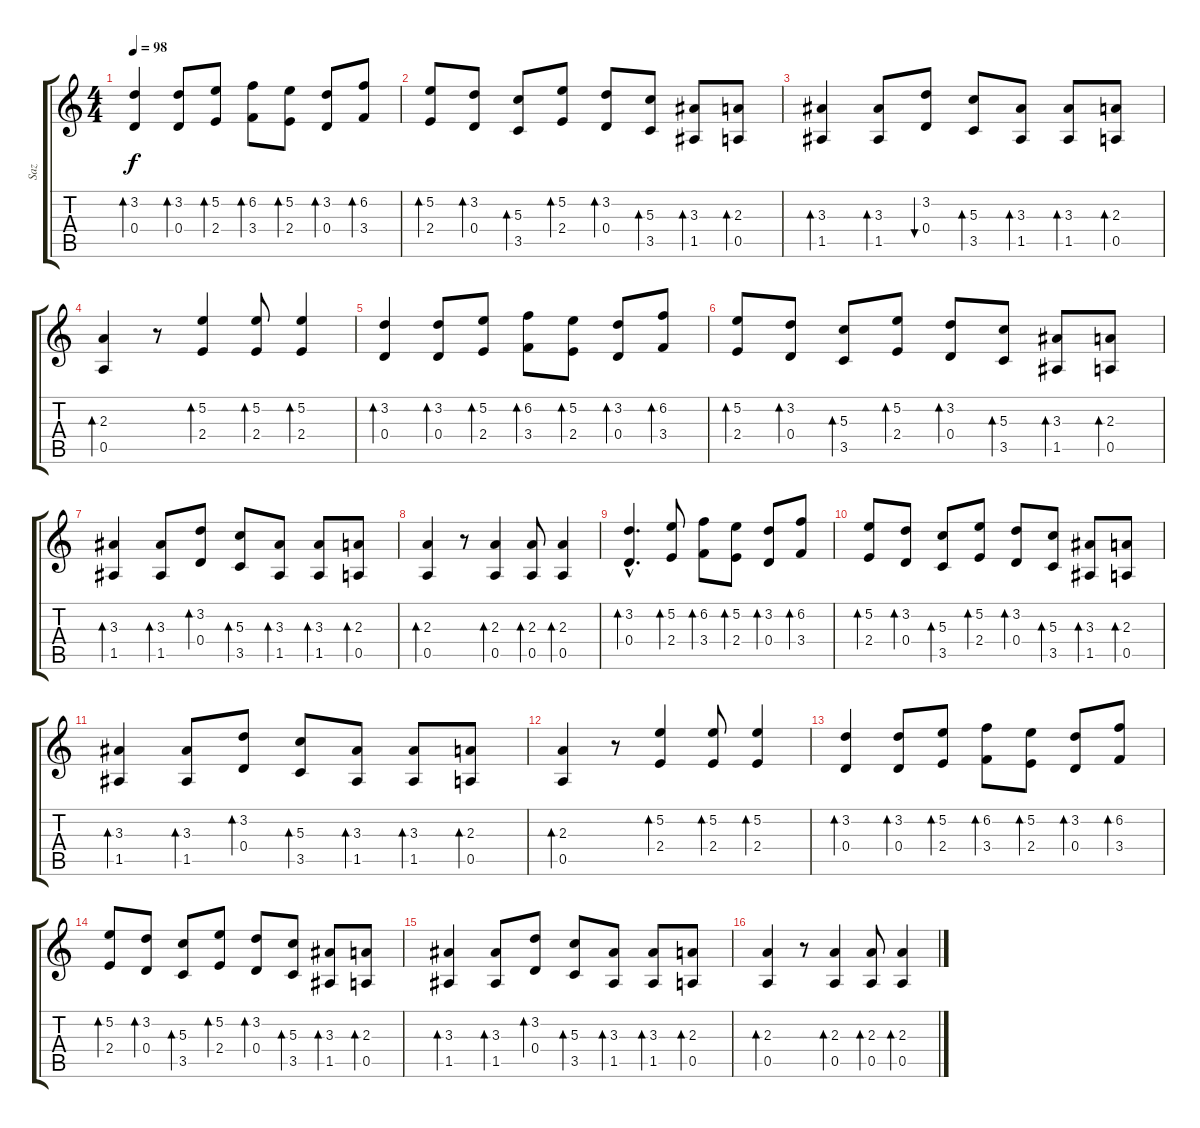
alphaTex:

\track ("Saz" "Saz") {instrument acousticguitarsteel}
\staff {score tabs}
\tuning (E4 B3 G3 D3 A2 E2) {hide}
\ts (4 4)
\tempo 98
\clef g2
\ks c
(3.2 0.4).4{bd 60 dy f instrument acousticguitarsteel} (3.2 0.4).8{bd 60} (5.2 2.4).8{bd 60} (6.2 3.4).8{bd 60} (5.2 2.4).8{bd 60} (3.2 0.4).8{bd 60} (6.2 3.4).8{bd 60} |
(5.2 2.4).8{bd 60} (3.2 0.4).8{bd 60} (5.3 3.5).8{bd 60} (5.2 2.4).8{bd 60} (3.2 0.4).8{bd 60} (5.3 3.5).8{bd 60} (3.3 1.5).8{bd 60} (2.3 0.5).8{bd 60} |
(3.3 1.5).4{bd 60} (3.3 1.5).8{bd 60} (3.2 0.4).8{bu 60} (5.3 3.5).8{bd 60} (3.3 1.5).8{bd 60} (3.3 1.5).8{bd 60} (2.3 0.5).8{bd 60} |
(2.3 0.5).4{bd 60} r.8 (5.2 2.4).4{bd 60} (5.2 2.4).8{bd 60} (5.2 2.4).4{bd 60} |
(3.2 0.4).4{bd 60} (3.2 0.4).8{bd 60} (5.2 2.4).8{bd 60} (6.2 3.4).8{bd 60} (5.2 2.4).8{bd 60} (3.2 0.4).8{bd 60} (6.2 3.4).8{bd 60} |
(5.2 2.4).8{bd 60} (3.2 0.4).8{bd 60} (5.3 3.5).8{bd 60} (5.2 2.4).8{bd 60} (3.2 0.4).8{bd 60} (5.3 3.5).8{bd 60} (3.3 1.5).8{bd 60} (2.3 0.5).8{bd 120} |
(3.3 1.5).4{bd 120} (3.3 1.5).8{bd 120} (3.2 0.4).8{bd 120} (5.3 3.5).8{bd 120} (3.3 1.5).8{bd 120} (3.3 1.5).8{bd 120} (2.3 0.5).8{bd 120} |
(2.3 0.5).4{bd 120} r.8 (2.3 0.5).4{bd 120} (2.3 0.5).8{bd 120} (2.3 0.5).4{bd 120} |
(3.2{hac} 0.4{hac}).4{d bd 120} (5.2 2.4).8{bd 120} (6.2 3.4).8{bd 120} (5.2 2.4).8{bd 120} (3.2 0.4).8{bd 120} (6.2 3.4).8{bd 120} |
(5.2 2.4).8{bd 120} (3.2 0.4).8{bd 120} (5.3 3.5).8{bd 120} (5.2 2.4).8{bd 120} (3.2 0.4).8{bd 120} (5.3 3.5).8{bd 120} (3.3 1.5).8{bd 120} (2.3 0.5).8{bd 120} |
(3.3 1.5).4{bd 120} (3.3 1.5).8{bd 120} (3.2 0.4).8{bd 120} (5.3 3.5).8{bd 120} (3.3 1.5).8{bd 120} (3.3 1.5).8{bd 120} (2.3 0.5).8{bd 120} |
(2.3 0.5).4{bd 120} r.8 (5.2 2.4).4{bd 120} (5.2 2.4).8{bd 120} (5.2 2.4).4{bd 120} |
(3.2 0.4).4{bd 60} (3.2 0.4).8{bd 60} (5.2 2.4).8{bd 60} (6.2 3.4).8{bd 60} (5.2 2.4).8{bd 60} (3.2 0.4).8{bd 60} (6.2 3.4).8{bd 60} |
(5.2 2.4).8{bd 60} (3.2 0.4).8{bd 60} (5.3 3.5).8{bd 60} (5.2 2.4).8{bd 60} (3.2 0.4).8{bd 60} (5.3 3.5).8{bd 60} (3.3 1.5).8{bd 60} (2.3 0.5).8{bd 60} |
(3.3 1.5).4{bd 60} (3.3 1.5).8{bd 60} (3.2 0.4).8{bd 60} (5.3 3.5).8{bd 60} (3.3 1.5).8{bd 60} (3.3 1.5).8{bd 60} (2.3 0.5).8{bd 60} |
(2.3 0.5).4{bd 60} r.8 (2.3 0.5).4{bd 60} (2.3 0.5).8{bd 60} (2.3 0.5).4{bd 60}
